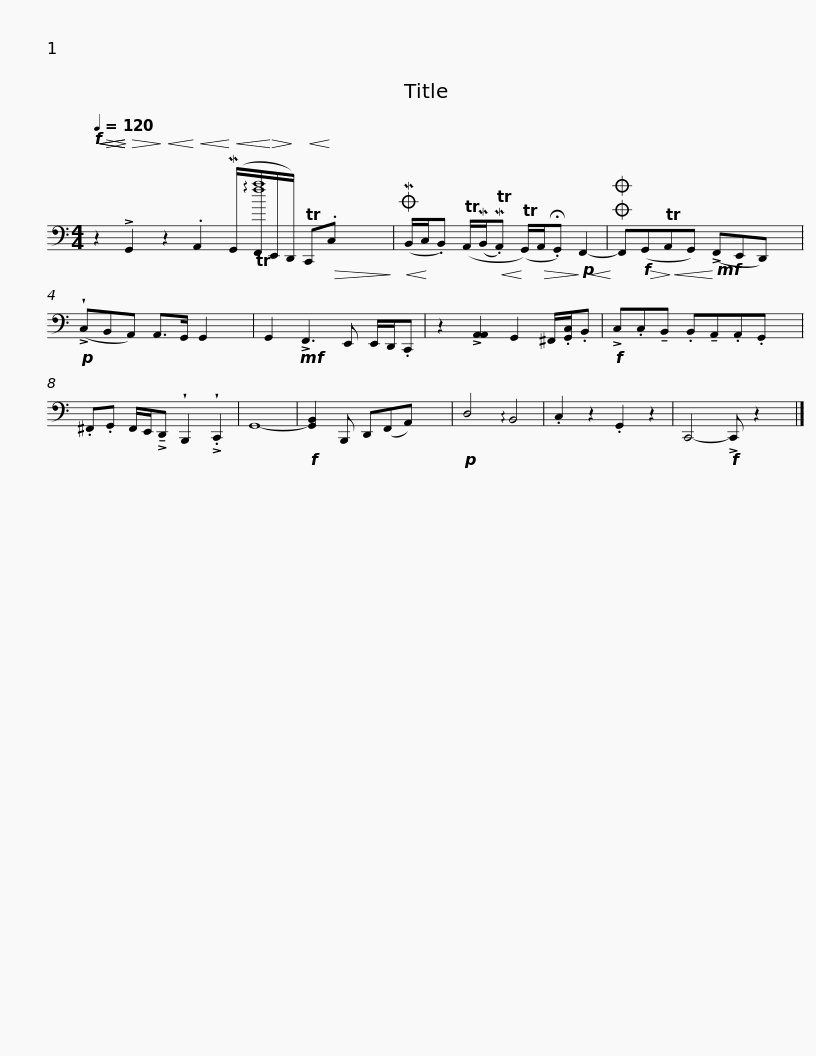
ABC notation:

X:1
%%score ( 1 2 )
L:1/8
Q:1/4=120
M:4/4
I:linebreak $
K:C
V:1 bass
V:2 bass
V:1
!f!!>(!!<(!!<(! z2!>)!!<)!!<)!!>(! !>!G,,2!>)!!<(! z2!<)!!<(! .A,,2!<)!!<(! (MG,,/F,,/!<)!!>(!E,,/!>)!D,,/)!<(! TC,,!<)!!>(!.C, x9/2!>)! |O!<(! (MB,,/!<)!C,/.B,,) (TA,,/(MB,,/!<(!.MTA,,)!<)! (TG,,/)!>(!A,,/.!fermata!G,,)!>)!!p!!<(! F,,2-!<)! |OO F,,!f!!>(!(G,,!>)!!<(!TA,,G,,)!<)!!mf! (!>!F,,E,,D,,) x |$!p! (!>!!wedge!C,B,,A,,) A,,>G,, G,,2- x | G,,2!mf! !>!F,,3 E,, E,,/D,,/.C,, | %5
 z2 !>![A,,A,,]2 G,,2 ^F,,/.[G,,C,]/.B,, |!f! !>!C,.C,!tenuto!B,, .B,,!tenuto!A,,.A,,.G,, x |$ .^F,,.G,, F,,/E,,/!>!!tenuto!D,, !wedge!B,,,2 !>!!wedge!.C,,2 | G,,8- |!f! [G,,B,,]2 B,,, D,,(F,,A,,) x2 |$ %10
!p! D,4 !arpeggio!B,,4 | .C,2 z2 .G,,2 z2 | C,,4-!f! !>!C,, z2 x |] %13
V:2
 x17/2 !arpeggio!T[fa]8 | x8 | x8 |$ x8 | x8 | %5
 x8 | x8 |$ x8 | x8 | x8 |$ %10
 x8 | x8 | x8 |] %13
